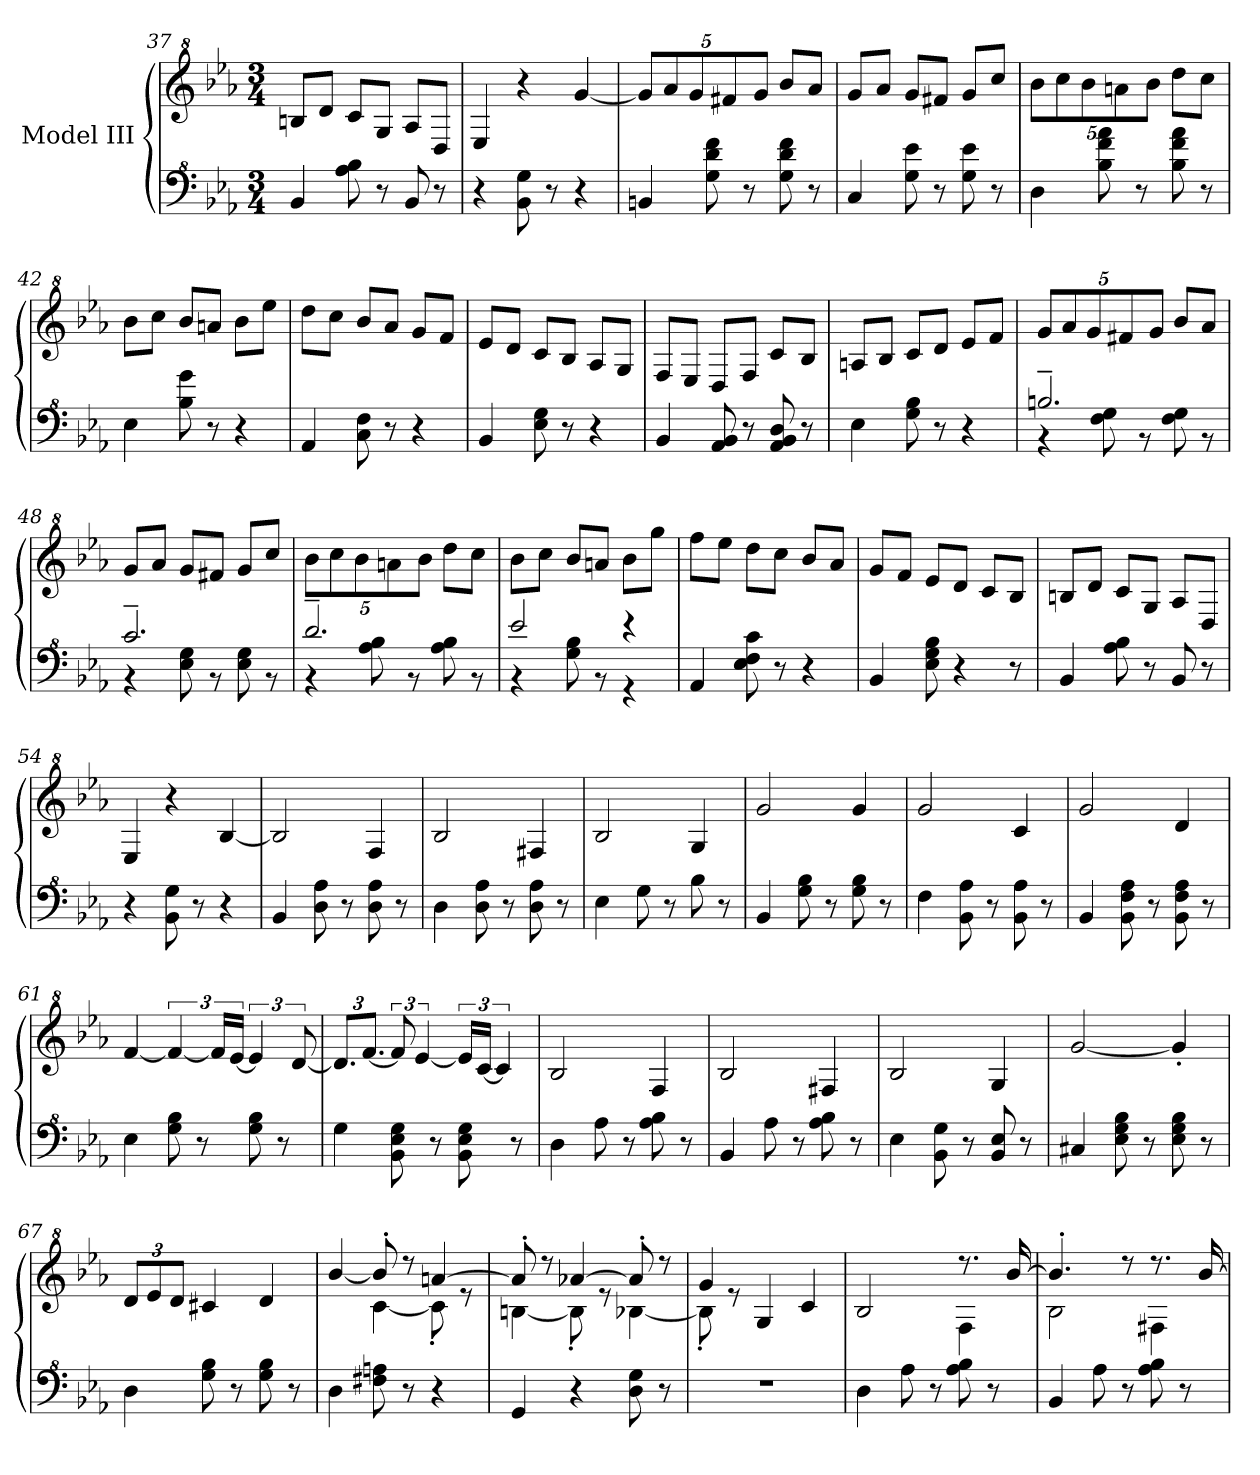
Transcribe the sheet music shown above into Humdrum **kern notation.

**kern	**kern
*part1	*part1
*staff2	*staff1
*I"Model III	*
*clefF^4	*clefG^2
*k[b-e-a-]	*k[b-e-a-]
*M3/4	*M3/4
*MM216	*MM216
=37	=37
4B-/	8bn/L
.	8dd/J
8a-\ 8b-\	8cc/L
8r	8g/J
*	*MM162
8B-/	8a-/L
8r	8d/J
=38	=38
4r	4e-/
*	*MM180
8B-\ 8g\	4r
8r	.
*	*MM216
4r	[4gg/
!!LO:LB:g=z
=39	=39
*	*Xbrackettup
4Bn/	10gg/L]
.	10aa-/
.	10gg/
8g\ 8dd\ 8ff\	.
.	10ff#X/
8r	.
.	10gg/J
8g\ 8dd\ 8ff\	8bb-/L
8r	8aa-/J
=40	=40
*	*MM240
4c/	8gg/L
.	8aa-/J
8g\ 8ee-\	8gg/L
8r	8ff#X/J
8g\ 8ee-\	8gg/L
8r	8ccc/J
=41	=41
*	*MM246
4d\	10bb-\L
.	10ccc\
.	10bb-\
8b-\ 8ff\ 8aa-\	.
.	10aan\
8r	.
.	10bb-\J
8b-\ 8ff\ 8aa-\	8ddd\L
8r	8ccc\J
=42	=42
*	*MM252
4e-\	8bb-\L
.	8ccc\J
8b-\ 8gg\	8bb-/L
8r	8aan/J
4r	8bb-\L
.	8eee-\J
=43	=43
*	*MM258
4A-/	8ddd\L
.	8ccc\J
8c\ 8f\	8bb-/L
8r	8aa-/J
4r	8gg/L
.	8ff/J
!!LO:LB:g=z
=44	=44
4B-/	8ee-/L
.	8dd/J
8e-\ 8g\	8cc/L
8r	8b-/J
4r	8a-/L
.	8g/J
=45	=45
4B-/	8f/L
.	8e-/J
8A-/ 8B-/	8d/L
8r	8f/J
8A-/ 8B-/ 8d/	8cc/L
8r	8b-/J
=46	=46
4e-\	8an/L
.	8b-/J
8g\ 8b-\	8cc/L
8r	8dd/J
4r	8ee-/L
.	8ff/J
=47	=47
*^	*
2.bn~/	4r	10gg/L
.	.	10aa-/
.	.	10gg/
.	8f\ 8g\	.
.	.	10ff#X/
.	8r	.
.	.	10gg/J
.	8f\ 8g\	8bb-/L
.	8r	8aa-/J
=48	=48	=48
2.cc~/	4r	8gg/L
.	.	8aa-/J
.	8e-\ 8g\	8gg/L
.	8r	8ff#X/J
.	8e-\ 8g\	8gg/L
.	8r	8ccc/J
!!LO:PB:g=z
=49	=49	=49
*	*	*MM249
2.dd~/	4r	10bb-\L
.	.	10ccc\
.	.	10bb-\
.	8a-\ 8b-\	.
.	.	10aan\
.	8r	.
.	.	10bb-\J
*	*	*MM240
.	8a-\ 8b-\	8ddd\L
.	8r	8ccc\J
=50	=50	=50
*	*	*MM231
2ee-/	4r	8bb-\L
.	.	8ccc\J
*	*	*MM222
.	8g\ 8b-\	8bb-/L
.	8r	8aan/J
*	*	*MM144
4r	4r	8bb-\L
*	*	*MM204
.	.	8ggg\J
*v	*v	*
=51	=51
*	*MM258
4A-/	8fff\L
.	8eee-\J
8e-\ 8f\ 8cc\	8ddd\L
8r	8ccc\J
4r	8bb-/L
.	8aa-/J
=52	=52
4B-/	8gg/L
.	8ff/J
8e-\ 8g\ 8b-\	8ee-/L
4r	8dd/J
.	8cc/L
8r	8b-/J
=53	=53
*	*MM216
4B-/	8bn/L
.	8dd/J
8a-\ 8b-\	8cc/L
8r	8g/J
*	*MM186
8B-/	8a-/L
8r	8d/J
=54	=54
*	*MM150
4r	4e-/
8B-\ 8g\	4r
8r	.
4r	[4b-/
!!LO:LB:g=z
=55	=55
*	*MM180
4B-/	2b-/]
8d\ 8a-\	.
8r	.
8d\ 8a-\	4f/
8r	.
=56	=56
*	*MM204
4d\	2b-/
8d\ 8a-\	.
8r	.
8d\ 8a-\	4f#X/
8r	.
=57	=57
*	*MM228
4e-\	2b-/
8g\	.
8r	.
8b-\	4g/
8r	.
=58	=58
4B-/	2gg/
8g\ 8b-\	.
8r	.
8g\ 8b-\	4gg/
8r	.
=59	=59
4f\	2gg/
8B-\ 8a-\	.
8r	.
8B-\ 8a-\	4cc/
8r	.
=60	=60
4B-/	2gg/
8B-\ 8f\ 8a-\	.
8r	.
8B-\ 8f\ 8a-\	4dd/
8r	.
=61	=61
4e-\	[4ff/
*	*brackettup
8g\ 8b-\	6ff/_
8r	.
.	24ff/LL]
.	[24ee-/JJ
8g\ 8b-\	6ee-/]
8r	.
.	[12dd/
!!LO:LB:g=z
=62	=62
*	*Xbrackettup
4g\	12.dd/L]
.	[12.ff/J
*	*brackettup
8B-\ 8e-\ 8g\	12ff/]
.	[6ee-/
8r	.
8B-\ 8e-\ 8g\	24ee-/LL]
.	[24cc/JJ
.	6cc/]
8r	.
=63	=63
4d\	2b-/
8a-\	.
8r	.
8a-\ 8b-\	4f/
8r	.
=64	=64
4B-/	2b-/
8a-\	.
8r	.
8a-\ 8b-\	4f#X/
8r	.
=65	=65
4e-\	2b-/
8B-\ 8g\	.
8r	.
8B-/ 8e-/	4g/
8r	.
=66	=66
4c#X/	[2gg/
8e-\ 8g\ 8b-\	.
8r	.
8e-\ 8g\ 8b-\	4gg'/]
8r	.
=67	=67
*	*Xbrackettup
*	*MM210
4d\	12dd/L
.	12ee-/
.	12dd/J
8g\ 8b-\	4cc#X/
8r	.
8g\ 8b-\	4dd/
8r	.
!!LO:LB:g=z
=68	=68
*	*MM198
*	*^
4d\	[4bb-/	4ryy
8f#X\ 8an\	8bb-'/]	[4cc\
8r	8r	.
4r	[4aan/	8cc'\]
.	.	8ree
=69	=69	=69
*	*MM186	*
4G/	8aa'/]	[4bn\
.	8r	.
4r	[4aa-X/	8b'\]
.	.	8ree
8d\ 8g\	8aa-'/]	[4b-X\
8r	8r	.
=70	=70	=70
*	*MM150	*
2.r	4gg/	8b-'\]
.	.	8ree
.	4g/	2ryy
.	4cc/	.
=71	=71	=71
*	*MM192	*
4d\	2b-/	2ryy
8a-\	.	.
8r	.	.
8a-\ 8b-\	8.r	4f\
8r	.	.
.	[16bb-/	.
=72	=72	=72
*	*MM210	*
4B-/	4.bb-'/]	2b-\
8a-\	.	.
8r	8r	.
8a-\ 8b-\	8.r	4f#X\
8r	.	.
.	[16bb-/	.
*	*v	*v
=	=
*-	*-
